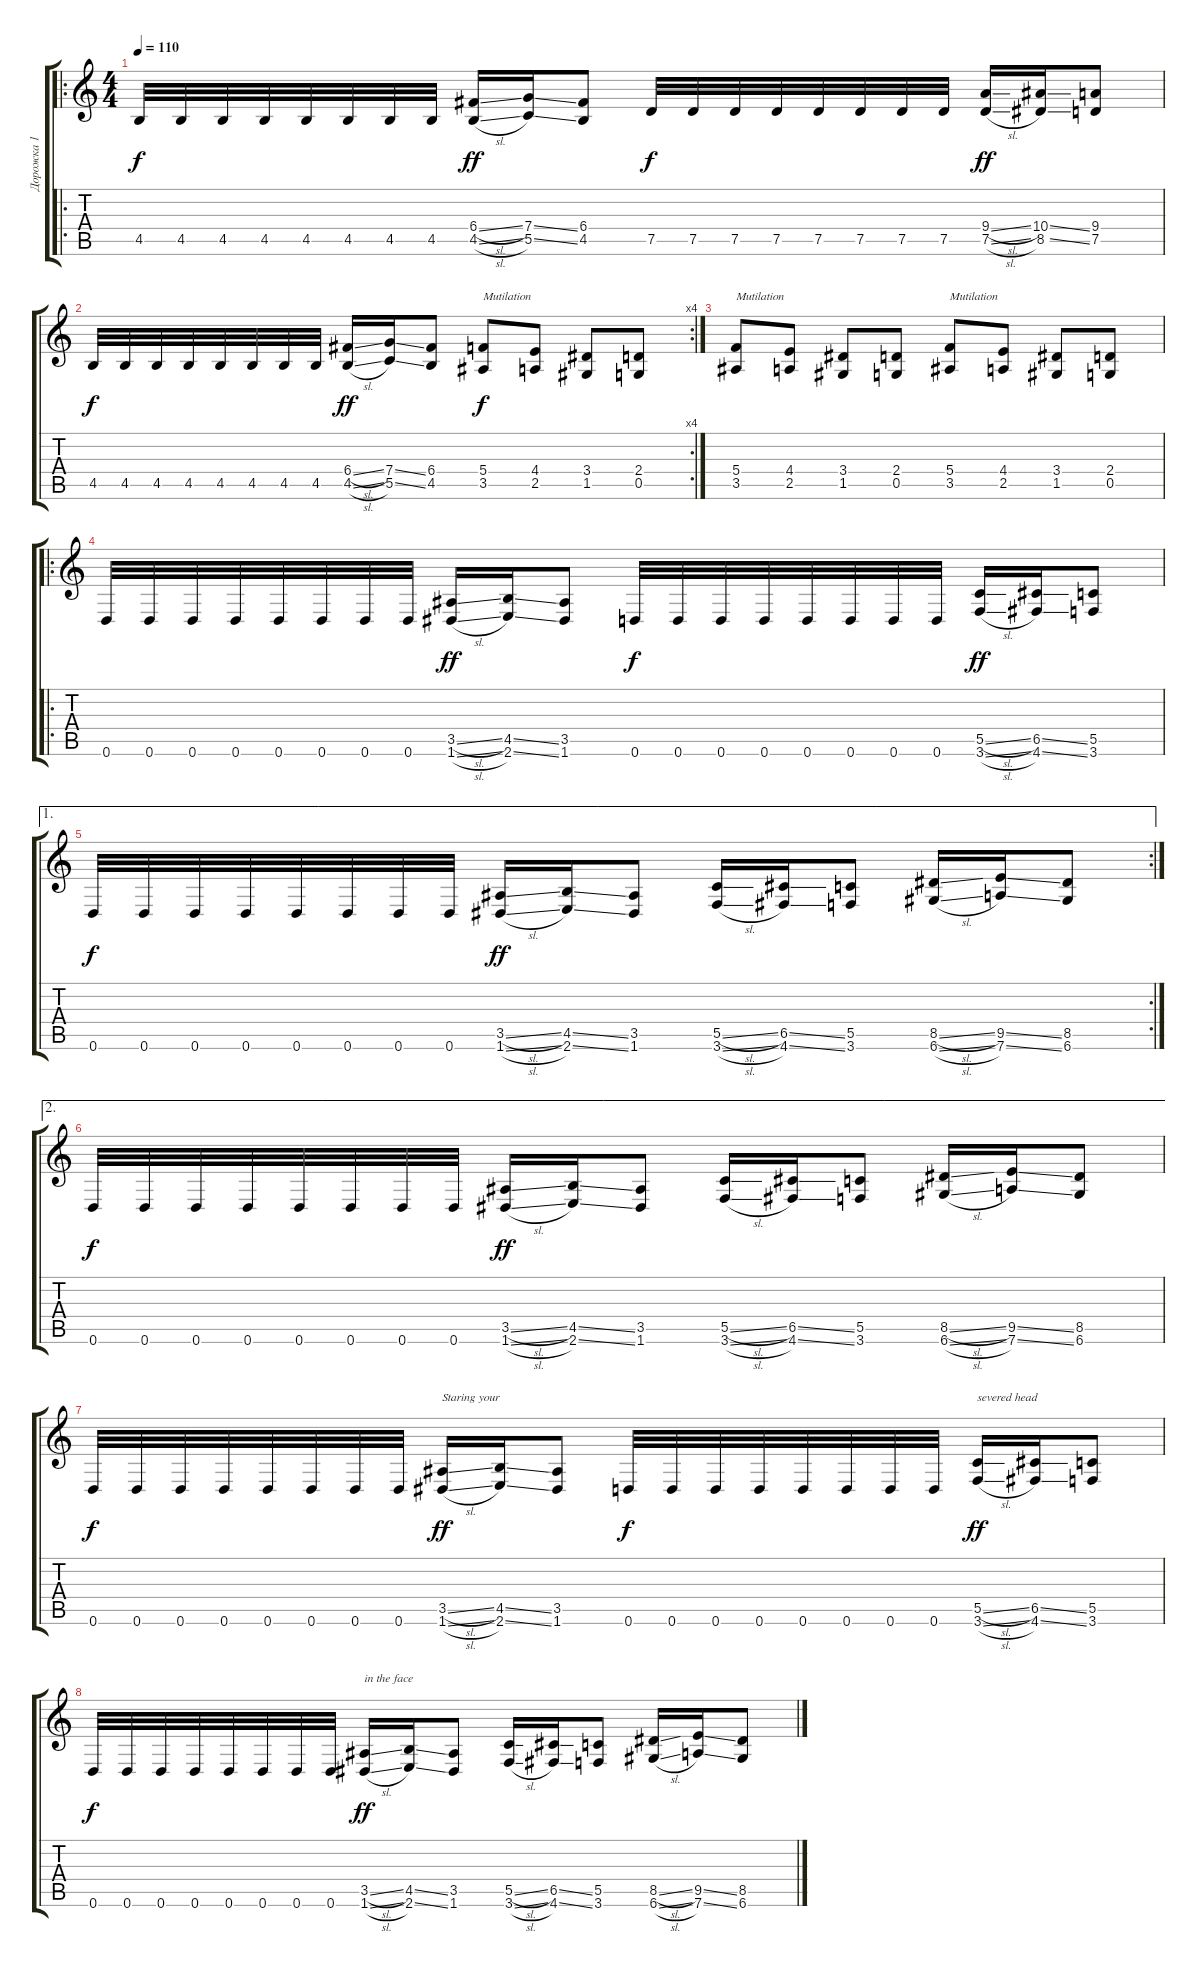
\track ("Дорожка 1" "Дорожка 1") {instrument distortionguitar}
\staff {score tabs}
\tuning (D4 A3 F3 C3 G2 D2) {hide}
\ro
\ts (4 4)
\tempo 110
\clef g2
\ks c
4.5.32{dy f} 4.5.32 4.5.32 4.5.32 4.5.32 4.5.32 4.5.32 4.5.32 (6.4{sl} 4.5{sl}).16{dy ff} (7.4{ss} 5.5{ss}).16 (6.4 4.5).8 7.5.32{dy f} 7.5.32 7.5.32 7.5.32 7.5.32 7.5.32 7.5.32 7.5.32 (9.4{sl} 7.5{sl}).16{dy ff} (10.4{ss} 8.5{ss}).16 (9.4 7.5).8 |
\rc 4
4.5.32{dy f} 4.5.32 4.5.32 4.5.32 4.5.32 4.5.32 4.5.32 4.5.32 (6.4{sl} 4.5{sl}).16{dy ff} (7.4{ss} 5.5{ss}).16 (6.4 4.5).8 (5.4 3.5).8{txt "Mutilation" dy f} (4.4 2.5).8 (3.4 1.5).8 (2.4 0.5).8 |
(5.4 3.5).8{txt "Mutilation"} (4.4 2.5).8 (3.4 1.5).8 (2.4 0.5).8 (5.4 3.5).8{txt "Mutilation"} (4.4 2.5).8 (3.4 1.5).8 (2.4 0.5).8 |
\ro
0.6.32 0.6.32 0.6.32 0.6.32 0.6.32 0.6.32 0.6.32 0.6.32 (3.5{sl} 1.6{sl}).16{dy ff} (4.5{ss} 2.6{ss}).16 (3.5 1.6).8 0.6.32{dy f} 0.6.32 0.6.32 0.6.32 0.6.32 0.6.32 0.6.32 0.6.32 (5.5{sl} 3.6{sl}).16{dy ff} (6.5{ss} 4.6{ss}).16 (5.5 3.6).8 |
\ae 1
\rc 2
0.6.32{dy f} 0.6.32 0.6.32 0.6.32 0.6.32 0.6.32 0.6.32 0.6.32 (3.5{sl} 1.6{sl}).16{dy ff} (4.5{ss} 2.6{ss}).16 (3.5 1.6).8 (5.5{sl} 3.6{sl}).16 (6.5{ss} 4.6{ss}).16 (5.5 3.6).8 (8.5{sl} 6.6{sl}).16 (9.5{ss} 7.6{ss}).16 (8.5 6.6).8 |
\ae 2
0.6.32{dy f} 0.6.32 0.6.32 0.6.32 0.6.32 0.6.32 0.6.32 0.6.32 (3.5{sl} 1.6{sl}).16{dy ff} (4.5{ss} 2.6{ss}).16 (3.5 1.6).8 (5.5{sl} 3.6{sl}).16 (6.5{ss} 4.6{ss}).16 (5.5 3.6).8 (8.5{sl} 6.6{sl}).16 (9.5{ss} 7.6{ss}).16 (8.5 6.6).8 |
0.6.32{dy f} 0.6.32 0.6.32 0.6.32 0.6.32 0.6.32 0.6.32 0.6.32 (3.5{sl} 1.6{sl}).16{txt "Staring your " dy ff} (4.5{ss} 2.6{ss}).16 (3.5 1.6).8 0.6.32{dy f} 0.6.32 0.6.32 0.6.32 0.6.32 0.6.32 0.6.32 0.6.32 (5.5{sl} 3.6{sl}).16{txt "severed head " dy ff} (6.5{ss} 4.6{ss}).16 (5.5 3.6).8 |
0.6.32{dy f} 0.6.32 0.6.32 0.6.32 0.6.32 0.6.32 0.6.32 0.6.32 (3.5{sl} 1.6{sl}).16{txt "in the face" dy ff} (4.5{ss} 2.6{ss}).16 (3.5 1.6).8 (5.5{sl} 3.6{sl}).16 (6.5{ss} 4.6{ss}).16 (5.5 3.6).8 (8.5{sl} 6.6{sl}).16 (9.5{ss} 7.6{ss}).16 (8.5 6.6).8
